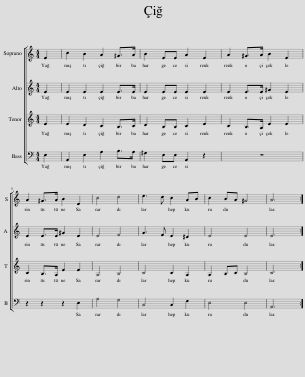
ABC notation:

X:1
%%score [ 1 2 3 4 ]
L:1/8
M:4/4
I:linebreak $
K:C
V:1 treble
V:2 treble
V:3 treble
V:4 bass
V:1
 E2 | c2 B2 A2 ^G>A | B2 EE A2 E2 | A2 ^G>A B2 E2 |$ A2 ^G>A B2 E2 | %5
 c4 d4 | e3 d c2 AB | c2 BA ^G4 | A6 :| %9
V:2
 E2 | E2 E2 E2 E>E | E2 EE E2 E2 | E2 E>E ^G2 E2 |$ E2 E>E ^G2 E2 | %5
 E4 F4 | G3 F E2 ^D2 | E4 E4 | E6 :| %9
V:3
 E2 | E2 D2 C2 B,>C | D2 B,B, C2 E2 | C2 B,>A, E2 E2 |$ C2 B,>A, E2 E2 | %5
 A,4 B,4 | C4 C2 A,2 | A,2 B,C B,4 | C6 :| %9
V:4
 E,2 | A,,2 E,2 A,2 B,>A, | ^G,2 E,E, A,,2 z2 | z8 |$ z2 z2 z2 E,2 | %5
 A,4 G,4 | C,4 C,2 F,2 | E,4 E,4 | A,,6 :| %9
